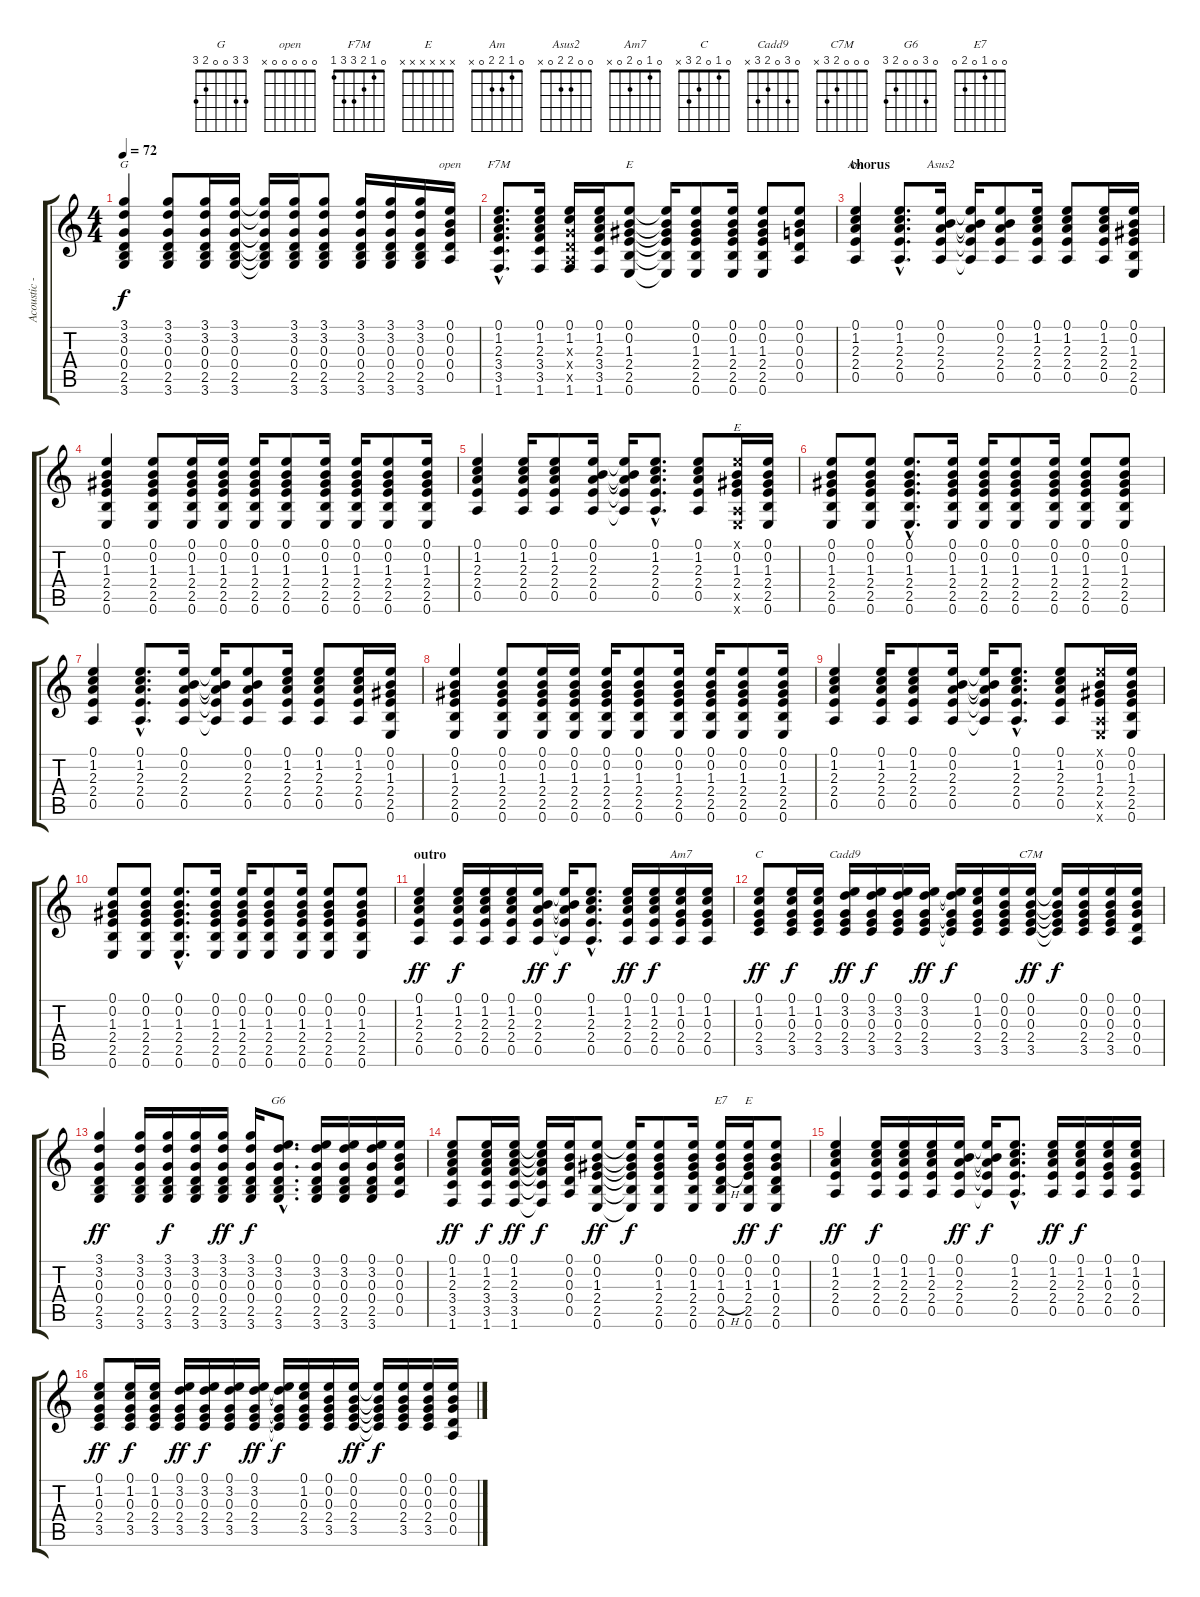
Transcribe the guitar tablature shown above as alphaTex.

\track ("Acoustic - Everlast" "Acoustic -") {instrument acousticguitarsteel}
\staff {score tabs}
\tuning (E4 B3 G3 D3 A2 E2) {hide}
\chord ("G" 3 3 0 0 2 3)
\chord ("open" 0 0 0 0 0 x)
\chord ("F7M" 0 1 2 3 3 1)
\chord ("E" 0 0 1 2 2 0)
\chord ("Am" 0 1 2 2 0 x)
\chord ("Asus2" 0 0 2 2 0 x)
\chord ("E" x 0 1 2 x x)
\chord ("Am7" 0 1 0 2 0 x)
\chord ("C" 0 1 0 2 3 x)
\chord ("Cadd9" 0 3 0 2 3 x)
\chord ("C7M" 0 0 0 2 3 x)
\chord ("G6" 0 3 0 0 2 3)
\chord ("E7" 0 0 1 0 2 0)
\chord ("E" x x x x x x) {firstfret 0}
\ts (4 4)
\tempo 72
\clef g2
\ks c
(3.1 3.2 0.3 0.4 2.5 3.6).4{ch "G" dy f} (3.1 3.2 0.3 0.4 2.5 3.6).8 (3.1 3.2 0.3 0.4 2.5 3.6).16 (3.1 3.2 0.3 0.4 2.5 3.6).16 (3.1{t} 3.2{t} 0.3{t} 0.4{t} 2.5{t} 3.6{t}).16 (3.1 3.2 0.3 0.4 2.5 3.6).16 (3.1 3.2 0.3 0.4 2.5 3.6).8 (3.1 3.2 0.3 0.4 2.5 3.6).16 (3.1 3.2 0.3 0.4 2.5 3.6).16 (3.1 3.2 0.3 0.4 2.5 3.6).16 (0.1 0.2 0.3 0.4 0.5).16{ch "open"} |
(0.1{hac} 1.2{hac} 2.3{hac} 3.4{hac} 3.5{hac} 1.6{hac}).8{d ch "F7M"} (0.1 1.2 2.3 3.4 3.5 1.6).16 (0.1 1.2 0.3{x} 0.4{x} 0.5{x} 1.6).16 (0.1 1.2 2.3 3.4 3.5 1.6).16 (0.1 0.2 1.3 2.4 2.5 0.6).8{ch "E"} (0.1{t} 0.2{t} 1.3{t} 2.4{t} 2.5{t} 0.6{t}).16 (0.1 0.2 1.3 2.4 2.5 0.6).8 (0.1 0.2 1.3 2.4 2.5 0.6).16 (0.1 0.2 1.3 2.4 2.5 0.6).8 (0.1 0.2 0.3 0.4 0.5).8 |
\section ("" "chorus")
(0.1 1.2 2.3 2.4 0.5).4{ch "Am"} (0.1{hac} 1.2{hac} 2.3{hac} 2.4{hac} 0.5{hac}).8{d} (0.1 0.2 2.3 2.4 0.5).16{ch "Asus2"} (0.1{t} 0.2{t} 2.3{t} 2.4{t} 0.5{t}).16 (0.1 0.2 2.3 2.4 0.5).8 (0.1 1.2 2.3 2.4 0.5).16 (0.1 1.2 2.3 2.4 0.5).8 (0.1 1.2 2.3 2.4 0.5).16 (0.1 0.2 1.3 2.4 2.5 0.6).16 |
(0.1 0.2 1.3 2.4 2.5 0.6).4 (0.1 0.2 1.3 2.4 2.5 0.6).8 (0.1 0.2 1.3 2.4 2.5 0.6).16 (0.1 0.2 1.3 2.4 2.5 0.6).16 (0.1 0.2 1.3 2.4 2.5 0.6).16 (0.1 0.2 1.3 2.4 2.5 0.6).8 (0.1 0.2 1.3 2.4 2.5 0.6).16 (0.1 0.2 1.3 2.4 2.5 0.6).16 (0.1 0.2 1.3 2.4 2.5 0.6).8 (0.1 0.2 1.3 2.4 2.5 0.6).16 |
(0.1 1.2 2.3 2.4 0.5).4 (0.1 1.2 2.3 2.4 0.5).16 (0.1 1.2 2.3 2.4 0.5).8 (0.1 0.2 2.3 2.4 0.5).16 (0.1{t} 0.2{t} 2.3{t} 2.4{t} 0.5{t}).16 (0.1{hac} 1.2{hac} 2.3{hac} 2.4{hac} 0.5{hac}).8{d} (0.1 1.2 2.3 2.4 0.5).8 (0.1{x} 0.2 1.3 2.4 0.5{x} 0.6{x}).16{ch "E"} (0.1 0.2 1.3 2.4 2.5 0.6).16 |
(0.1 0.2 1.3 2.4 2.5 0.6).8 (0.1 0.2 1.3 2.4 2.5 0.6).8 (0.1{hac} 0.2{hac} 1.3{hac} 2.4{hac} 2.5{hac} 0.6{hac}).8{d} (0.1 0.2 1.3 2.4 2.5 0.6).16 (0.1 0.2 1.3 2.4 2.5 0.6).16 (0.1 0.2 1.3 2.4 2.5 0.6).8 (0.1 0.2 1.3 2.4 2.5 0.6).16 (0.1 0.2 1.3 2.4 2.5 0.6).8 (0.1 0.2 1.3 2.4 2.5 0.6).8 |
(0.1 1.2 2.3 2.4 0.5).4 (0.1{hac} 1.2{hac} 2.3{hac} 2.4{hac} 0.5{hac}).8{d} (0.1 0.2 2.3 2.4 0.5).16 (0.1{t} 0.2{t} 2.3{t} 2.4{t} 0.5{t}).16 (0.1 0.2 2.3 2.4 0.5).8 (0.1 1.2 2.3 2.4 0.5).16 (0.1 1.2 2.3 2.4 0.5).8 (0.1 1.2 2.3 2.4 0.5).16 (0.1 0.2 1.3 2.4 2.5 0.6).16 |
(0.1 0.2 1.3 2.4 2.5 0.6).4 (0.1 0.2 1.3 2.4 2.5 0.6).8 (0.1 0.2 1.3 2.4 2.5 0.6).16 (0.1 0.2 1.3 2.4 2.5 0.6).16 (0.1 0.2 1.3 2.4 2.5 0.6).16 (0.1 0.2 1.3 2.4 2.5 0.6).8 (0.1 0.2 1.3 2.4 2.5 0.6).16 (0.1 0.2 1.3 2.4 2.5 0.6).16 (0.1 0.2 1.3 2.4 2.5 0.6).8 (0.1 0.2 1.3 2.4 2.5 0.6).16 |
(0.1 1.2 2.3 2.4 0.5).4 (0.1 1.2 2.3 2.4 0.5).16 (0.1 1.2 2.3 2.4 0.5).8 (0.1 0.2 2.3 2.4 0.5).16 (0.1{t} 0.2{t} 2.3{t} 2.4{t} 0.5{t}).16 (0.1{hac} 1.2{hac} 2.3{hac} 2.4{hac} 0.5{hac}).8{d} (0.1 1.2 2.3 2.4 0.5).8 (0.1{x} 0.2 1.3 2.4 0.5{x} 0.6{x}).16 (0.1 0.2 1.3 2.4 2.5 0.6).16 |
(0.1 0.2 1.3 2.4 2.5 0.6).8 (0.1 0.2 1.3 2.4 2.5 0.6).8 (0.1{hac} 0.2{hac} 1.3{hac} 2.4{hac} 2.5{hac} 0.6{hac}).8{d} (0.1 0.2 1.3 2.4 2.5 0.6).16 (0.1 0.2 1.3 2.4 2.5 0.6).16 (0.1 0.2 1.3 2.4 2.5 0.6).8 (0.1 0.2 1.3 2.4 2.5 0.6).16 (0.1 0.2 1.3 2.4 2.5 0.6).8 (0.1 0.2 1.3 2.4 2.5 0.6).8 |
\section ("" "outro")
(0.1 1.2 2.3 2.4 0.5).4{dy ff} (0.1 1.2 2.3 2.4 0.5).16{dy f} (0.1 1.2 2.3 2.4 0.5).16 (0.1 1.2 2.3 2.4 0.5).16 (0.1 0.2 2.3 2.4 0.5).16{dy ff} (0.1{t} 0.2{t} 2.3{t} 2.4{t} 0.5{t}).16{dy f} (0.1{hac} 1.2{hac} 2.3{hac} 2.4{hac} 0.5{hac}).8{d} (0.1 1.2 2.3 2.4 0.5).16{dy ff} (0.1 1.2 2.3 2.4 0.5).16{dy f} (0.1 1.2 0.3 2.4 0.5).16{ch "Am7"} (0.1 1.2 0.3 2.4 0.5).16 |
(0.1 1.2 0.3 2.4 3.5).8{ch "C" dy ff} (0.1 1.2 0.3 2.4 3.5).16{dy f} (0.1 1.2 0.3 2.4 3.5).16 (0.1 3.2 0.3 2.4 3.5).16{ch "Cadd9" dy ff} (0.1 3.2 0.3 2.4 3.5).16{dy f} (0.1 3.2 0.3 2.4 3.5).16 (0.1 3.2 0.3 2.4 3.5).16{dy ff} (0.1{t} 3.2{t} 0.3{t} 2.4{t} 3.5{t}).16{dy f} (0.1 1.2 0.3 2.4 3.5).16 (0.1 0.2 0.3 2.4 3.5).16 (0.1 0.2 0.3 2.4 3.5).16{ch "C7M" dy ff} (0.1{t} 0.2{t} 0.3{t} 2.4{t} 3.5{t}).16{dy f} (0.1 0.2 0.3 2.4 3.5).16 (0.1 0.2 0.3 2.4 3.5).16 (0.1 0.2 0.3 0.4 0.5).16 |
(3.1 3.2 0.3 0.4 2.5 3.6).4{dy ff} (3.1 3.2 0.3 0.4 2.5 3.6).16 (3.1 3.2 0.3 0.4 2.5 3.6).16{dy f} (3.1 3.2 0.3 0.4 2.5 3.6).16 (3.1 3.2 0.3 0.4 2.5 3.6).16{dy ff} (3.1 3.2 0.3 0.4 2.5 3.6).16{dy f} (0.1{hac} 3.2{hac} 0.3{hac} 0.4{hac} 2.5{hac} 3.6{hac}).8{d ch "G6"} (0.1 3.2 0.3 0.4 2.5 3.6).16 (0.1 3.2 0.3 0.4 2.5 3.6).16 (0.1 3.2 0.3 0.4 2.5 3.6).16 (0.1 0.2 0.3 0.4 0.5).16 |
(0.1 1.2 2.3 3.4 3.5 1.6).8{dy ff} (0.1 1.2 2.3 3.4 3.5 1.6).16{dy f} (0.1 1.2 2.3 3.4 3.5 1.6).16{dy ff} (0.1{t} 1.2{t} 2.3{t} 3.4{t} 3.5{t} 1.6{t}).16{dy f} (0.1 0.2 0.3 0.4 0.5).16 (0.1 0.2 1.3 2.4 2.5 0.6).8{dy ff} (0.1{t} 0.2{t} 1.3{t} 2.4{t} 2.5{t} 0.6{t}).16{dy f} (0.1 0.2 1.3 2.4 2.5 0.6).8 (0.1 0.2 1.3 2.4 2.5 0.6).16 (0.1 0.2 1.3 0.4{h} 2.5 0.6).16{ch "E7"} (0.1 0.2 1.3 2.4 2.5 0.6).16{ch "E" dy ff} (0.1 0.2 1.3 0.4 2.5 0.6).8{dy f} |
(0.1 1.2 2.3 2.4 0.5).4{dy ff} (0.1 1.2 2.3 2.4 0.5).16{dy f} (0.1 1.2 2.3 2.4 0.5).16 (0.1 1.2 2.3 2.4 0.5).16 (0.1 0.2 2.3 2.4 0.5).16{dy ff} (0.1{t} 0.2{t} 2.3{t} 2.4{t} 0.5{t}).16{dy f} (0.1{hac} 1.2{hac} 2.3{hac} 2.4{hac} 0.5{hac}).8{d} (0.1 1.2 2.3 2.4 0.5).16{dy ff} (0.1 1.2 2.3 2.4 0.5).16{dy f} (0.1 1.2 0.3 2.4 0.5).16 (0.1 1.2 0.3 2.4 0.5).16 |
(0.1 1.2 0.3 2.4 3.5).8{dy ff} (0.1 1.2 0.3 2.4 3.5).16{dy f} (0.1 1.2 0.3 2.4 3.5).16 (0.1 3.2 0.3 2.4 3.5).16{dy ff} (0.1 3.2 0.3 2.4 3.5).16{dy f} (0.1 3.2 0.3 2.4 3.5).16 (0.1 3.2 0.3 2.4 3.5).16{dy ff} (0.1{t} 3.2{t} 0.3{t} 2.4{t} 3.5{t}).16{dy f} (0.1 1.2 0.3 2.4 3.5).16 (0.1 0.2 0.3 2.4 3.5).16 (0.1 0.2 0.3 2.4 3.5).16{dy ff} (0.1{t} 0.2{t} 0.3{t} 2.4{t} 3.5{t}).16{dy f} (0.1 0.2 0.3 2.4 3.5).16 (0.1 0.2 0.3 2.4 3.5).16 (0.1 0.2 0.3 0.4 0.5).16
